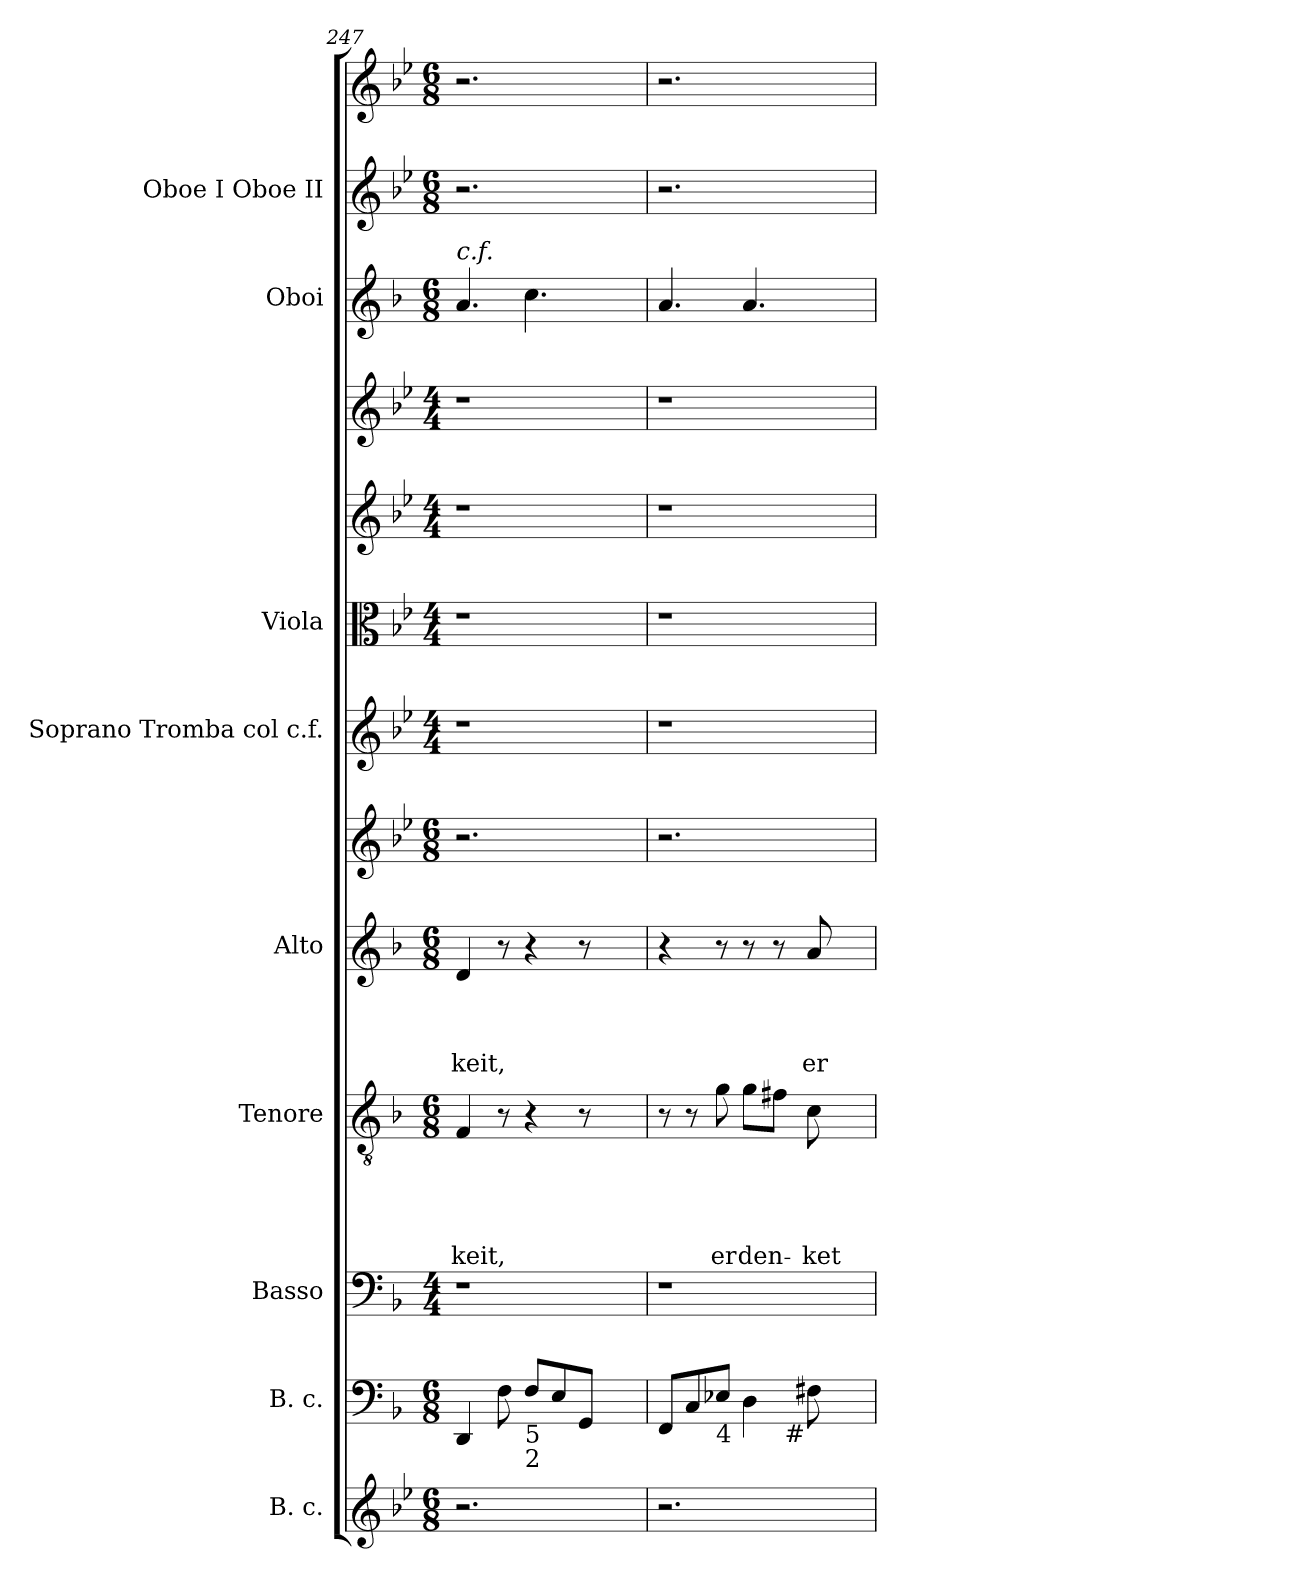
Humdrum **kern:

**kern	**kern	**kern	**kern	**text	**text	**text	**text	**text	**kern	**text	**text	**text	**text	**kern	**kern	**kern	**kern	**kern	**kern	**kern	**kern
*part12	*part11	*part10	*part9	*part9	*part9	*part9	*part9	*part9	*part8	*part8	*part8	*part8	*part8	*part7	*part6	*part5	*part4	*part3	*part2	*part1	*part1
*staff13	*staff12	*staff11	*staff10	*staff10	*staff10	*staff10	*staff10	*staff10	*staff9	*staff9	*staff9	*staff9	*staff9	*staff8	*staff7	*staff6	*staff5	*staff4	*staff3	*staff2	*staff1
*I"B. c.	*I"B. c.	*I"Basso	*I"Tenore	*	*	*	*	*	*I"Alto	*	*	*	*	*	*I"Soprano Tromba col c.f.	*I"Viola	*	*	*I"Oboi	*I"Oboe I Oboe II	*
*	*I'B. c.	*I'Basso	*I'Tenore	*	*	*	*	*	*I'Alto	*	*	*	*	*	*I'Soprano	*I'Viola	*	*	*	*I'Ob	*
*clefG2	*clefF4	*clefF4	*clefGv2	*	*	*	*	*	*clefG2	*	*	*	*	*clefG2	*clefG2	*clefC3	*clefG2	*clefG2	*clefG2	*clefG2	*clefG2
*k[b-e-]	*k[b-]	*k[b-]	*k[b-]	*	*	*	*	*	*k[b-]	*	*	*	*	*k[b-e-]	*k[b-e-]	*k[b-e-]	*k[b-e-]	*k[b-e-]	*k[b-]	*k[b-e-]	*k[b-e-]
*B-:	*F:	*F:	*F:	*	*	*	*	*	*F:	*	*	*	*	*B-:	*B-:	*B-:	*B-:	*B-:	*F:	*B-:	*B-:
*M6/8	*M6/8	*M4/4	*M6/8	*	*	*	*	*	*M6/8	*	*	*	*	*M6/8	*M4/4	*M4/4	*M4/4	*M4/4	*M6/8	*M6/8	*M6/8
=247	=247	=247	=247	=247	=247	=247	=247	=247	=247	=247	=247	=247	=247	=247	=247	=247	=247	=247	=247	=247	=247
!	!	!	!	!	!	!	!	!	!	!	!	!	!	!	!	!	!	!	!LO:TX:a:i:t=c.f.	!	!
!	!	!	!	!	!	!	!	!LO:LY:b	!	!	!	!	!LO:LY:b	!	!	!	!	!	!	!	!
2.r	4DD/	1r	4F/	.	.	.	.	-keit,	4d/	.	.	.	-keit,	2.r	1r	1r	1r	1r	4.a/	2.r	2.r
.	8F>\	.	8r	.	.	.	.	.	8r	.	.	.	.	.	.	.	.	.	.	.	.
!	!LO:TX:b:t=5	!	!	!	!	!	!	!	!	!	!	!	!	!	!	!	!	!	!	!	!
!	!LO:TX:b:t=2	!	!	!	!	!	!	!	!	!	!	!	!	!	!	!	!	!	!	!	!
.	8F/L	.	4r	.	.	.	.	.	4r	.	.	.	.	.	.	.	.	.	4.cc\	.	.
.	8E/	.	.	.	.	.	.	.	.	.	.	.	.	.	.	.	.	.	.	.	.
.	8GG</J	.	8r	.	.	.	.	.	8r	.	.	.	.	.	.	.	.	.	.	.	.
4ryy	4ryy	.	4ryy	.	.	.	.	.	4ryy	.	.	.	.	4ryy	.	.	.	.	4ryy	4ryy	4ryy
=248	=248	=248	=248	=248	=248	=248	=248	=248	=248	=248	=248	=248	=248	=248	=248	=248	=248	=248	=248	=248	=248
*	*^	*	*	*	*	*	*	*	*	*	*	*	*	*	*	*	*	*	*	*	*
2.r	8FF/L	2ryy	1r	8r	.	.	.	.	.	4r	.	.	.	.	2.r	1r	1r	1r	1r	4.a/	2.r	2.r
.	8C/	.	.	8r	.	.	.	.	.	.	.	.	.	.	.	.	.	.	.	.	.	.
!	!LO:TX:b:t=4	!	!	!	!	!	!	!	!	!	!	!	!	!	!	!	!	!	!	!	!	!
!	!	!	!	!	!	!	!	!	!LO:LY:b	!	!	!	!	!	!	!	!	!	!	!	!	!
.	8E-X</J	.	.	8g\	.	.	.	.	er	8r	.	.	.	.	.	.	.	.	.	.	.	.
!	!	!	!	!	!	!	!	!	!LO:LY:b	!	!	!	!	!	!	!	!	!	!	!	!	!
.	4D>\	.	.	8g\L	.	.	.	.	den-	8r	.	.	.	.	.	.	.	.	.	4.a/	.	.
.	.	32ryy	.	8f#X\J	.	.	.	.	.	8r	.	.	.	.	.	.	.	.	.	.	.	.
!	!	!LO:TX:b:t=#	!	!	!	!	!	!	!	!	!	!	!	!	!	!	!	!	!	!	!	!
.	.	4...ryy	.	.	.	.	.	.	.	.	.	.	.	.	.	.	.	.	.	.	.	.
!	!	!	!	!	!	!	!	!	!LO:LY:b	!	!	!	!	!LO:LY:b	!	!	!	!	!	!	!	!
.	8F#X>\	.	.	8c\	.	.	.	.	-ket	8a/	.	.	.	er	.	.	.	.	.	.	.	.
4ryy	4ryy	.	.	4ryy	.	.	.	.	.	4ryy	.	.	.	.	4ryy	.	.	.	.	4ryy	4ryy	4ryy
*	*v	*v	*	*	*	*	*	*	*	*	*	*	*	*	*	*	*	*	*	*	*	*
=	=	=	=	=	=	=	=	=	=	=	=	=	=	=	=	=	=	=	=	=	=
*-	*-	*-	*-	*-	*-	*-	*-	*-	*-	*-	*-	*-	*-	*-	*-	*-	*-	*-	*-	*-	*-
